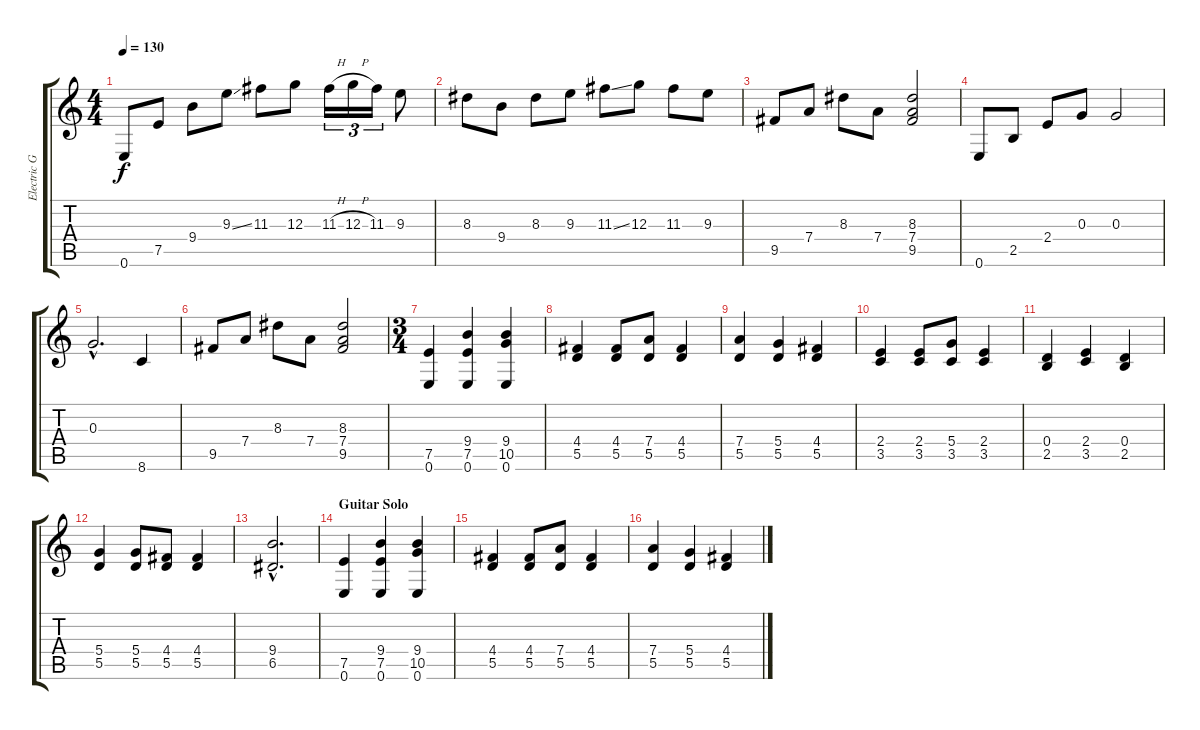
\track ("Electric Guitar" "Electric G") {instrument electricguitarclean}
\staff {score tabs}
\tuning (E4 B3 G3 D3 A2 E2) {hide}
\ts (4 4)
\tempo 130
\tempo 120
\tempo 130
\clef g2
\ks c
0.6.8{dy f instrument electricguitarclean} 7.5.8 9.4.8 9.3{ss}.8 11.3.8 12.3.8 11.3{h}.16{tu (3 2)} 12.3{h}.16{tu (3 2)} 11.3.16{tu (3 2)} 9.3.8 |
8.3.8 9.4.8 8.3.8 9.3.8 11.3{ss}.8 12.3.8 11.3.8 9.3.8 |
9.5.8 7.4.8 8.3.8 7.4.8 (8.3 7.4 9.5).2 |
0.6.8 2.5.8 2.4.8 0.3.8 0.3.2 |
0.3{hac}.2{d} 8.6.4 |
9.5.8 7.4.8 8.3.8 7.4.8 (8.3 7.4 9.5).2 |
\ts (3 4)
(7.5 0.6).4 (9.4 7.5 0.6).4 (9.4 10.5 0.6).4 |
(4.4 5.5).4 (4.4 5.5).8 (7.4 5.5).8 (4.4 5.5).4 |
(7.4 5.5).4 (5.4 5.5).4 (4.4 5.5).4 |
(2.4 3.5).4 (2.4 3.5).8 (5.4 3.5).8 (2.4 3.5).4 |
(0.4 2.5).4 (2.4 3.5).4 (0.4 2.5).4 |
(5.4 5.5).4 (5.4 5.5).8 (4.4 5.5).8 (4.4 5.5).4 |
(9.4{hac} 6.5{hac}).2{d} |
\section ("" "Guitar Solo")
(7.5 0.6).4 (9.4 7.5 0.6).4 (9.4 10.5 0.6).4 |
(4.4 5.5).4 (4.4 5.5).8 (7.4 5.5).8 (4.4 5.5).4 |
(7.4 5.5).4 (5.4 5.5).4 (4.4 5.5).4
